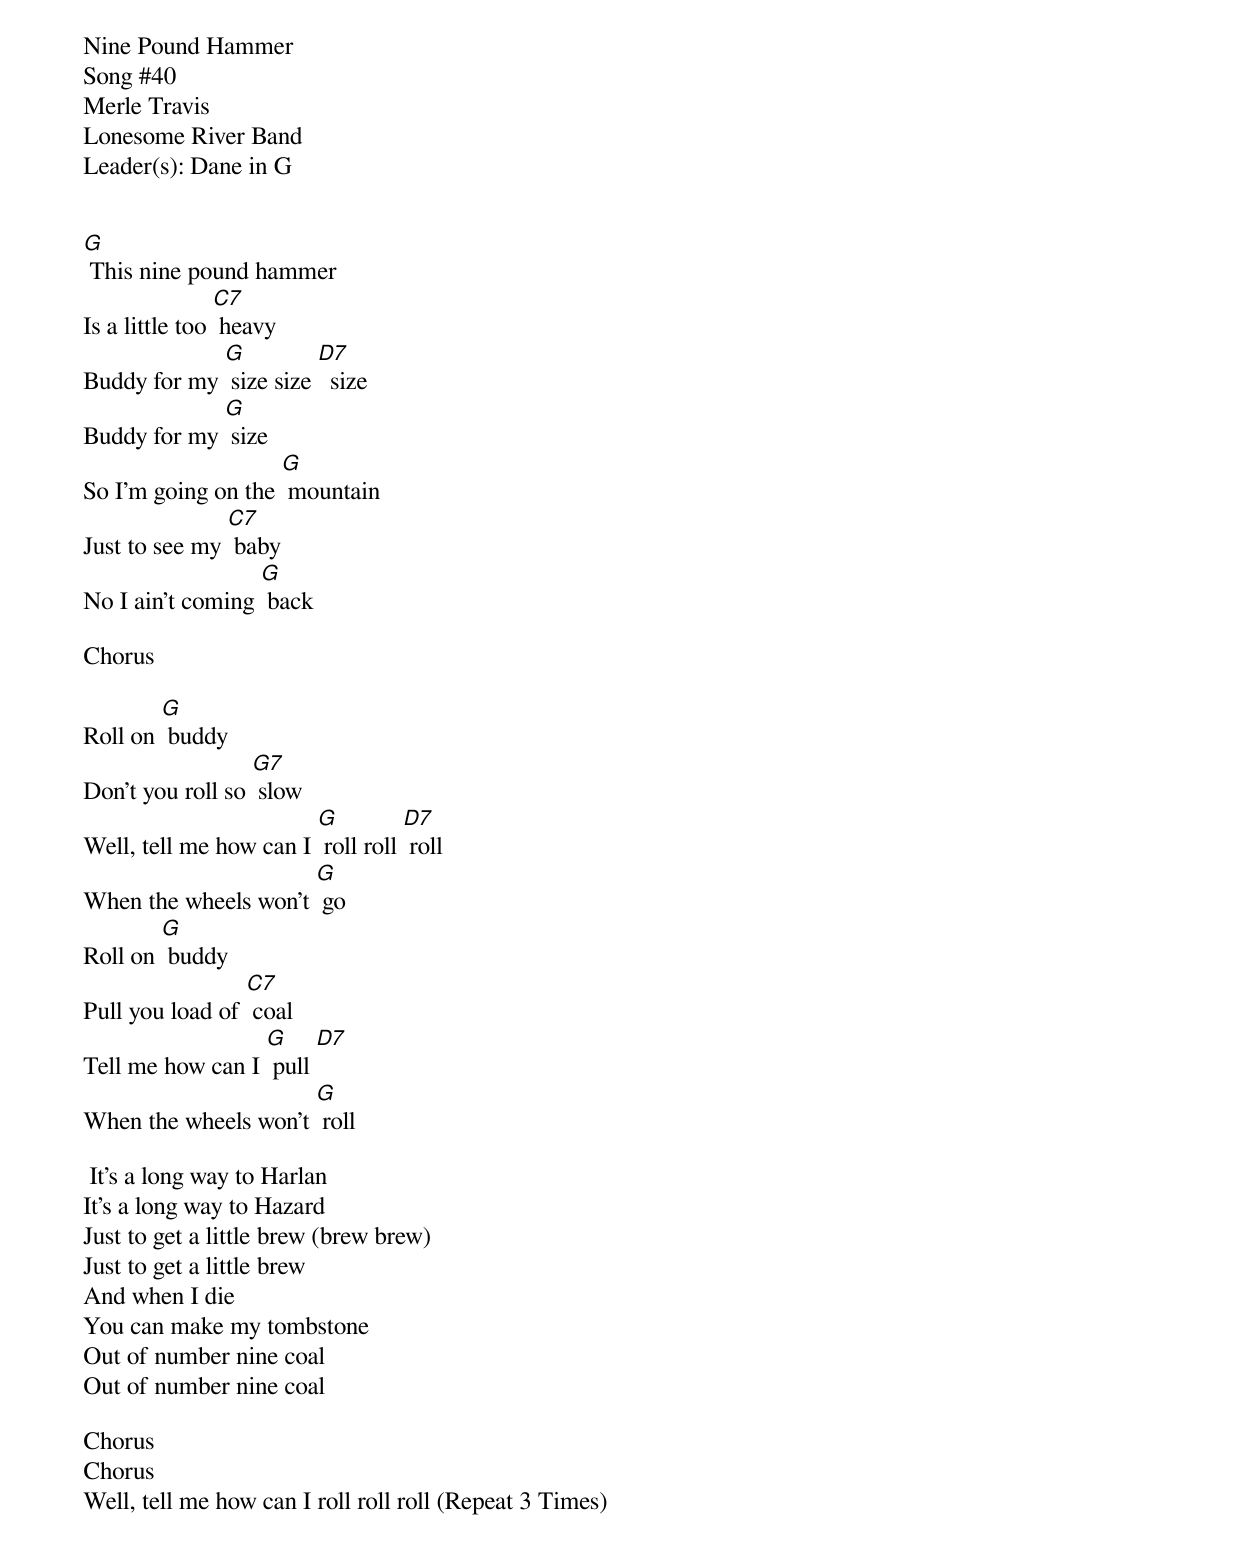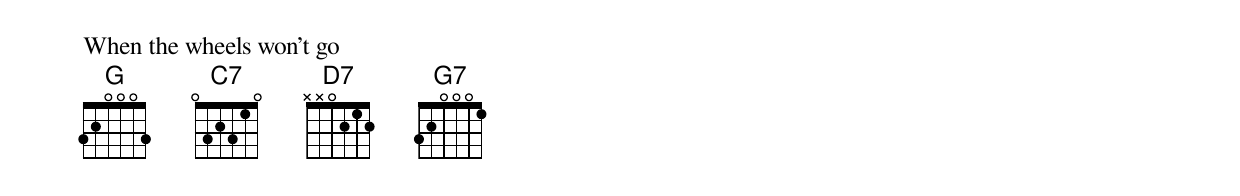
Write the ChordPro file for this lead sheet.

Nine Pound Hammer
Song #40
Merle Travis
Lonesome River Band
Leader(s): Dane in G


[G] This nine pound hammer
Is a little too [C7] heavy
Buddy for my [G] size size [D7]  size
Buddy for my [G] size
So I'm going on the [G] mountain
Just to see my [C7] baby
No I ain't coming [G] back

Chorus

Roll on [G] buddy
Don't you roll so [G7] slow
Well, tell me how can I [G] roll roll [D7] roll
When the wheels won't [G] go
Roll on [G] buddy
Pull you load of [C7] coal
Tell me how can I [G] pull [D7]
When the wheels won't [G] roll

 It's a long way to Harlan
It's a long way to Hazard
Just to get a little brew (brew brew)
Just to get a little brew
And when I die
You can make my tombstone
Out of number nine coal
Out of number nine coal

Chorus
Chorus
Well, tell me how can I roll roll roll (Repeat 3 Times)
When the wheels won't go
